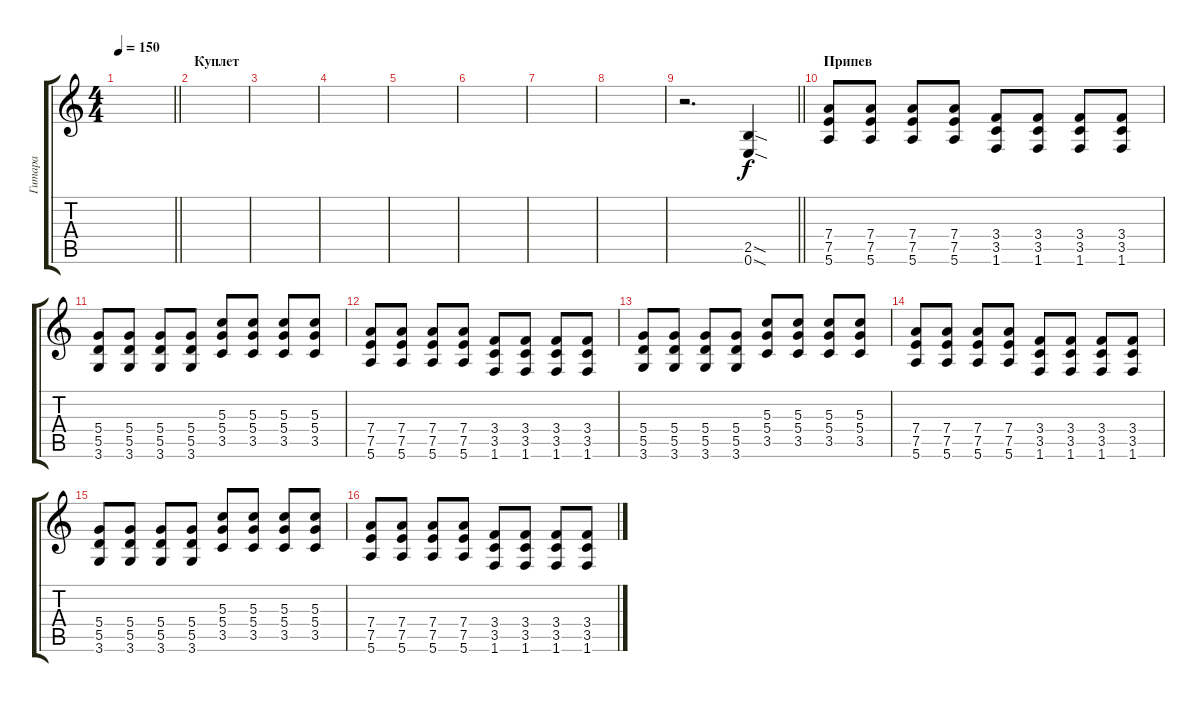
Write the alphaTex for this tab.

\track ("Гитара" "Гитара") {instrument distortionguitar}
\staff {score tabs}
\tuning (E4 B3 G3 D3 A2 E2) {hide}
\ts (4 4)
\tempo 150
\clef g2
\barLineRight lightlight
\ks c
|
\section ("" "Куплет")
|
|
|
|
|
|
|
\barLineRight lightlight
r.2{d} (2.5{sod} 0.6{sod}).4 |
\section ("" "Припев")
(7.4 7.5 5.6).8 (7.4 7.5 5.6).8 (7.4 7.5 5.6).8 (7.4 7.5 5.6).8 (3.4 3.5 1.6).8 (3.4 3.5 1.6).8 (3.4 3.5 1.6).8 (3.4 3.5 1.6).8 |
(5.4 5.5 3.6).8 (5.4 5.5 3.6).8 (5.4 5.5 3.6).8 (5.4 5.5 3.6).8 (5.3 5.4 3.5).8 (5.3 5.4 3.5).8 (5.3 5.4 3.5).8 (5.3 5.4 3.5).8 |
(7.4 7.5 5.6).8 (7.4 7.5 5.6).8 (7.4 7.5 5.6).8 (7.4 7.5 5.6).8 (3.4 3.5 1.6).8 (3.4 3.5 1.6).8 (3.4 3.5 1.6).8 (3.4 3.5 1.6).8 |
(5.4 5.5 3.6).8 (5.4 5.5 3.6).8 (5.4 5.5 3.6).8 (5.4 5.5 3.6).8 (5.3 5.4 3.5).8 (5.3 5.4 3.5).8 (5.3 5.4 3.5).8 (5.3 5.4 3.5).8 |
(7.4 7.5 5.6).8 (7.4 7.5 5.6).8 (7.4 7.5 5.6).8 (7.4 7.5 5.6).8 (3.4 3.5 1.6).8 (3.4 3.5 1.6).8 (3.4 3.5 1.6).8 (3.4 3.5 1.6).8 |
(5.4 5.5 3.6).8 (5.4 5.5 3.6).8 (5.4 5.5 3.6).8 (5.4 5.5 3.6).8 (5.3 5.4 3.5).8 (5.3 5.4 3.5).8 (5.3 5.4 3.5).8 (5.3 5.4 3.5).8 |
(7.4 7.5 5.6).8 (7.4 7.5 5.6).8 (7.4 7.5 5.6).8 (7.4 7.5 5.6).8 (3.4 3.5 1.6).8 (3.4 3.5 1.6).8 (3.4 3.5 1.6).8 (3.4 3.5 1.6).8
